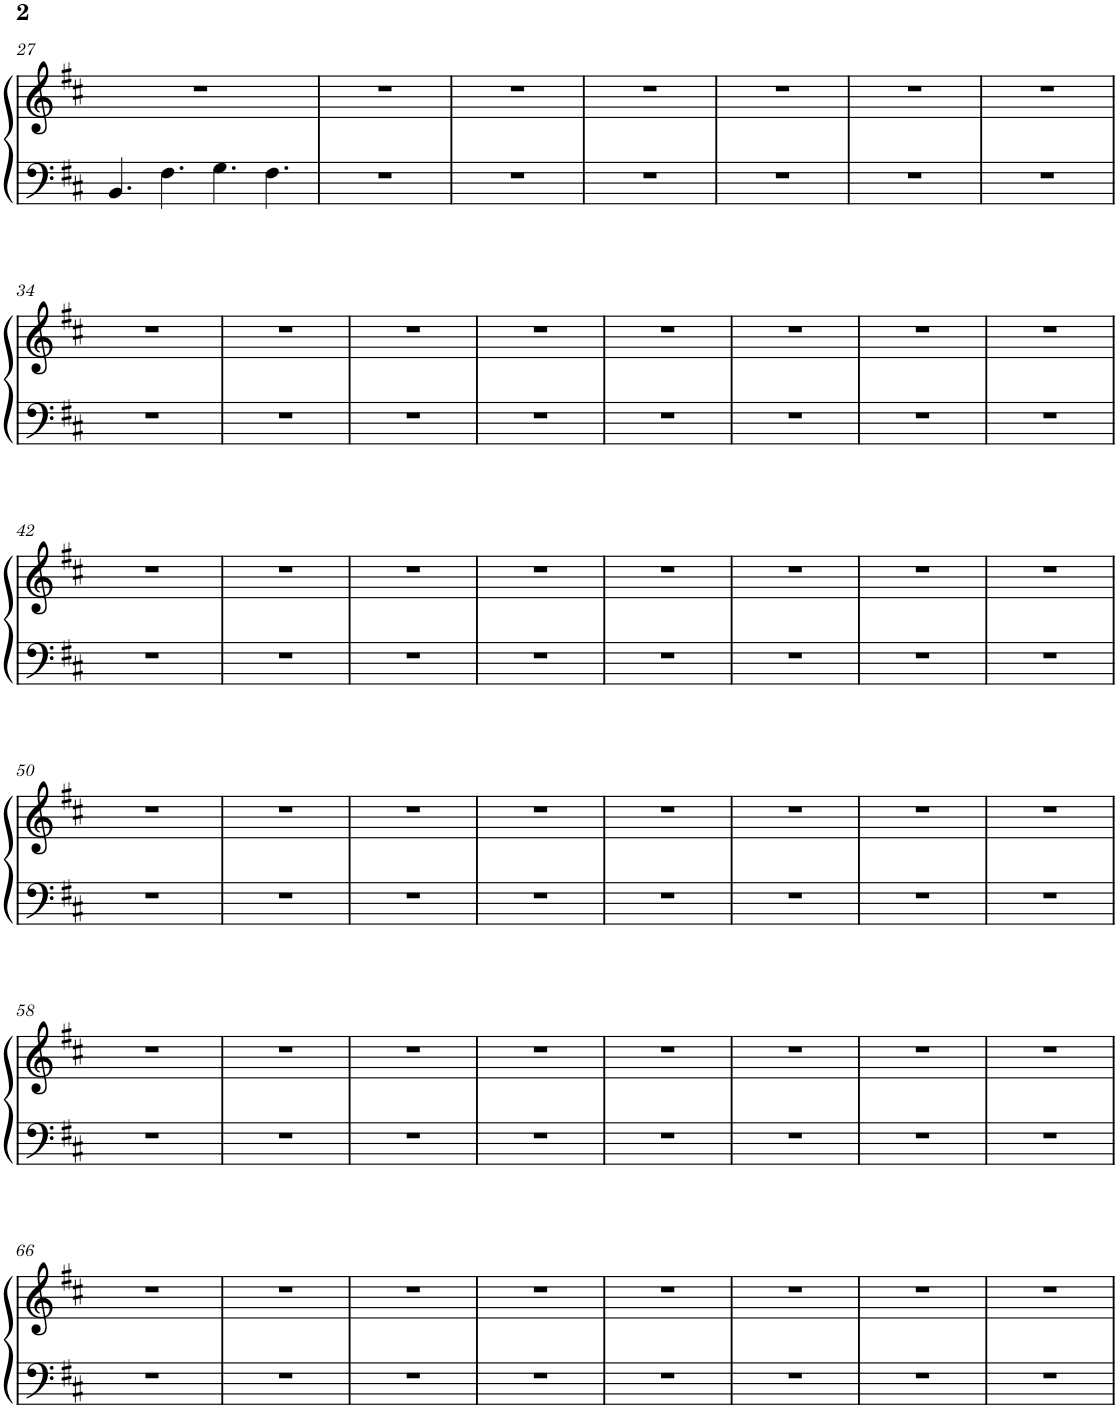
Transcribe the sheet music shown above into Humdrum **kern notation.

**kern	**kern
*part1	*part1
*staff2	*staff1
*I"Piano	*
*I'Pno.	*
!!LO:PB:g=z
*clefF4	*clefG2
*k[f#c#]	*k[f#c#]
*M12/8	*M12/8
=27	=27
4.BB/	1.r
4.F#\	.
4.G\	.
4.F#\	.
=28	=28
1.r	1.r
=29	=29
1.r	1.r
=30	=30
1.r	1.r
=31	=31
1.r	1.r
=32	=32
1.r	1.r
=33	=33
1.r	1.r
!!LO:LB:g=z
=34	=34
1.r	1.r
=35	=35
1.r	1.r
=36	=36
1.r	1.r
=37	=37
1.r	1.r
=38	=38
1.r	1.r
=39	=39
1.r	1.r
=40	=40
1.r	1.r
=41	=41
1.r	1.r
!!LO:LB:g=z
=42	=42
1.r	1.r
=43	=43
1.r	1.r
=44	=44
1.r	1.r
=45	=45
1.r	1.r
=46	=46
1.r	1.r
=47	=47
1.r	1.r
=48	=48
1.r	1.r
=49	=49
1.r	1.r
!!LO:LB:g=z
=50	=50
1.r	1.r
=51	=51
1.r	1.r
=52	=52
1.r	1.r
=53	=53
1.r	1.r
=54	=54
1.r	1.r
=55	=55
1.r	1.r
=56	=56
1.r	1.r
=57	=57
1.r	1.r
!!LO:LB:g=z
=58	=58
1.r	1.r
=59	=59
1.r	1.r
=60	=60
1.r	1.r
=61	=61
1.r	1.r
=62	=62
1.r	1.r
=63	=63
1.r	1.r
=64	=64
1.r	1.r
=65	=65
1.r	1.r
!!LO:LB:g=z
=66	=66
1.r	1.r
=67	=67
1.r	1.r
=68	=68
1.r	1.r
=69	=69
1.r	1.r
=70	=70
1.r	1.r
=71	=71
1.r	1.r
=72	=72
1.r	1.r
=73	=73
1.r	1.r
=	=
*-	*-
